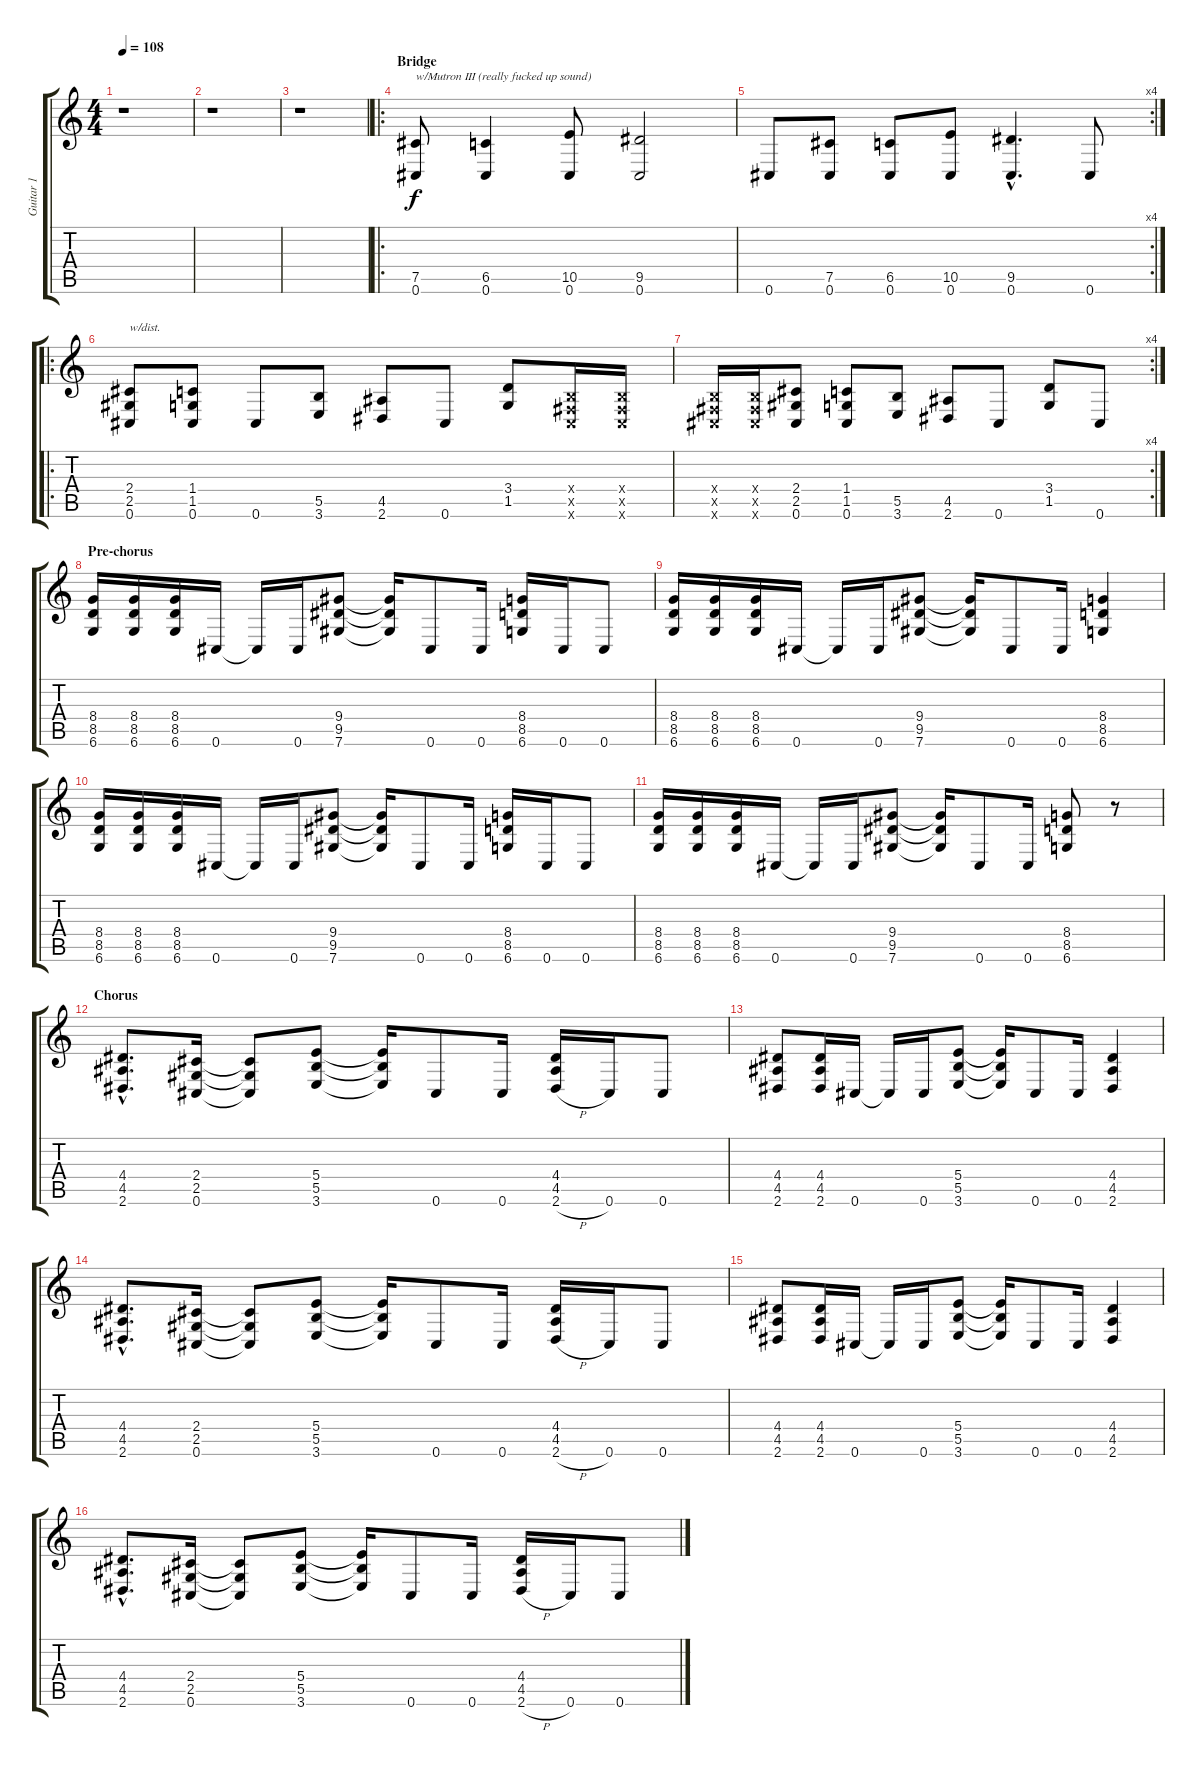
\track ("Guitar 1" "Guitar 1") {instrument distortionguitar}
\staff {score tabs}
\tuning (Db4 Ab3 E3 B2 Gb2 Db2) {hide}
\ts (4 4)
\tempo 108
\clef g2
\ks c
r.1{dy f} |
r.1 |
r.1 |
\ro
\section ("" "Bridge")
(7.5 0.6).8{txt "w/Mutron III (really fucked up sound)" instrument distortionguitar} (6.5 0.6).4 (10.5 0.6).8 (9.5 0.6).2 |
\rc 4
0.6.8 (7.5 0.6).8 (6.5 0.6).8 (10.5 0.6).8 (9.5{hac} 0.6{hac}).4{d} 0.6.8 |
\ro
(2.4 2.5 0.6).8{txt "w/dist."} (1.4 1.5 0.6).8 0.6.8 (5.5 3.6).8 (4.5 2.6).8 0.6.8 (3.4 1.5).8 (0.4{x} 0.5{x} 0.6{x}).16 (0.4{x} 0.5{x} 0.6{x}).16 |
\rc 4
(0.4{x} 0.5{x} 0.6{x}).16 (0.4{x} 0.5{x} 0.6{x}).16 (2.4 2.5 0.6).8 (1.4 1.5 0.6).8 (5.5 3.6).8 (4.5 2.6).8 0.6.8 (3.4 1.5).8 0.6.8 |
\section ("" "Pre-chorus")
(8.4 8.5 6.6).16 (8.4 8.5 6.6).16 (8.4 8.5 6.6).16 0.6.16 0.6{t}.16 0.6.16 (9.4 9.5 7.6).8 (9.4{t} 9.5{t} 7.6{t}).16 0.6.8 0.6.16 (8.4 8.5 6.6).16 0.6.16 0.6.8 |
(8.4 8.5 6.6).16 (8.4 8.5 6.6).16 (8.4 8.5 6.6).16 0.6.16 0.6{t}.16 0.6.16 (9.4 9.5 7.6).8 (9.4{t} 9.5{t} 7.6{t}).16 0.6.8 0.6.16 (8.4 8.5 6.6).4 |
(8.4 8.5 6.6).16 (8.4 8.5 6.6).16 (8.4 8.5 6.6).16 0.6.16 0.6{t}.16 0.6.16 (9.4 9.5 7.6).8 (9.4{t} 9.5{t} 7.6{t}).16 0.6.8 0.6.16 (8.4 8.5 6.6).16 0.6.16 0.6.8 |
(8.4 8.5 6.6).16 (8.4 8.5 6.6).16 (8.4 8.5 6.6).16 0.6.16 0.6{t}.16 0.6.16 (9.4 9.5 7.6).8 (9.4{t} 9.5{t} 7.6{t}).16 0.6.8 0.6.16 (8.4 8.5 6.6).8 r.8 |
\section ("" "Chorus")
(4.4{hac} 4.5{hac} 2.6{hac}).8{d} (2.4 2.5 0.6).16 (2.4{t} 2.5{t} 0.6{t}).8 (5.4 5.5 3.6).8 (5.4{t} 5.5{t} 3.6{t}).16 0.6.8 0.6.16 (4.4 4.5 2.6{h}).16 0.6.16 0.6.8 |
(4.4 4.5 2.6).8 (4.4 4.5 2.6).16 0.6.16 0.6{t}.16 0.6.16 (5.4 5.5 3.6).8 (5.4{t} 5.5{t} 3.6{t}).16 0.6.8 0.6.16 (4.4 4.5 2.6).4 |
(4.4{hac} 4.5{hac} 2.6{hac}).8{d} (2.4 2.5 0.6).16 (2.4{t} 2.5{t} 0.6{t}).8 (5.4 5.5 3.6).8 (5.4{t} 5.5{t} 3.6{t}).16 0.6.8 0.6.16 (4.4 4.5 2.6{h}).16 0.6.16 0.6.8 |
(4.4 4.5 2.6).8 (4.4 4.5 2.6).16 0.6.16 0.6{t}.16 0.6.16 (5.4 5.5 3.6).8 (5.4{t} 5.5{t} 3.6{t}).16 0.6.8 0.6.16 (4.4 4.5 2.6).4 |
(4.4{hac} 4.5{hac} 2.6{hac}).8{d} (2.4 2.5 0.6).16 (2.4{t} 2.5{t} 0.6{t}).8 (5.4 5.5 3.6).8 (5.4{t} 5.5{t} 3.6{t}).16 0.6.8 0.6.16 (4.4 4.5 2.6{h}).16 0.6.16 0.6.8
